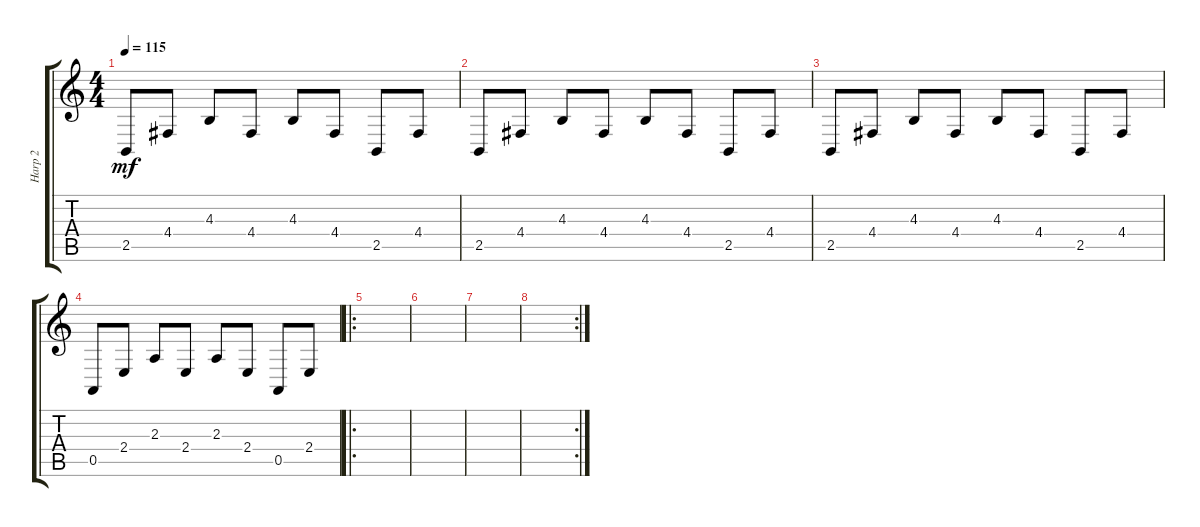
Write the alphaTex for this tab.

\track ("Harp 2" "Harp 2") {instrument orchestralharp}
\staff {score tabs}
\tuning (E4 B3 G3 D3 A2 E2) {hide}
\ts (4 4)
\tempo 115
\clef g2
\ks c
2.5.8{dy mf} 4.4.8 4.3.8 4.4.8 4.3.8 4.4.8 2.5.8 4.4.8 |
2.5.8 4.4.8 4.3.8 4.4.8 4.3.8 4.4.8 2.5.8 4.4.8 |
2.5.8 4.4.8 4.3.8 4.4.8 4.3.8 4.4.8 2.5.8 4.4.8 |
0.5.8 2.4.8 2.3.8 2.4.8 2.3.8 2.4.8 0.5.8 2.4.8 |
\ro
|
|
|
\rc 2
